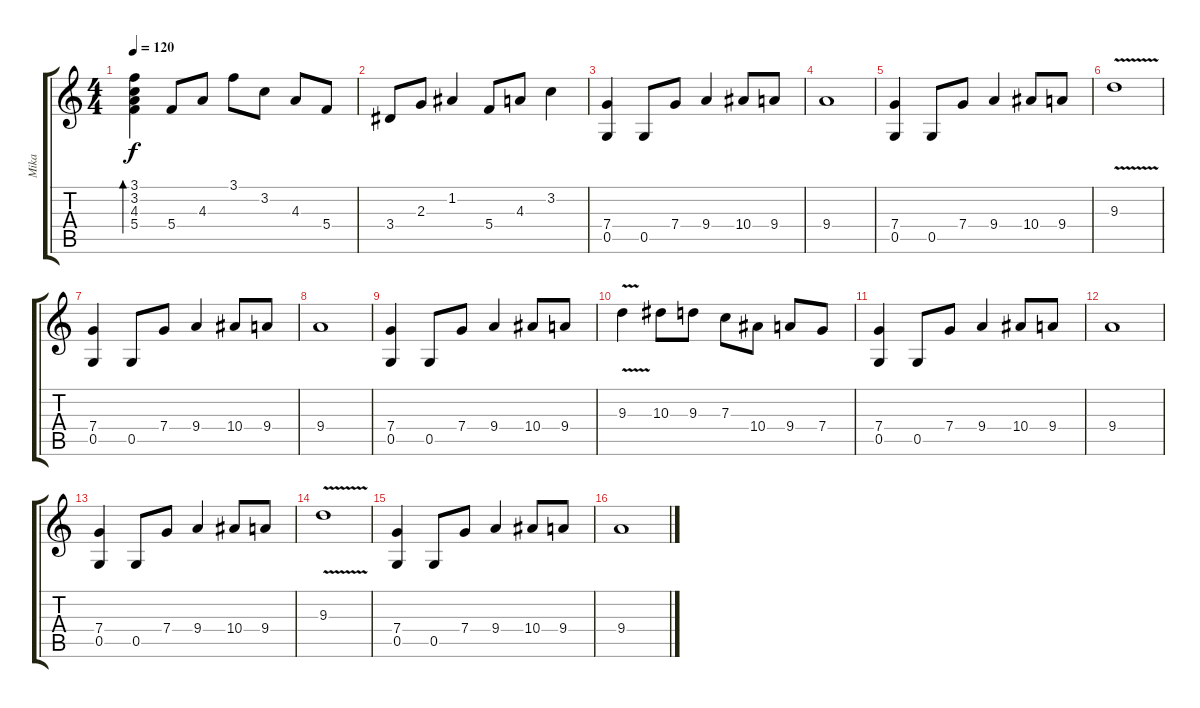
\track ("Mika" "Mika") {instrument electricguitarclean}
\staff {score tabs}
\tuning (D4 A3 F3 C3 G2 D2) {hide}
\ts (4 4)
\tempo 120
\clef g2
\ks c
(3.1 3.2 4.3 5.4).4{bd 480 dy f} 5.4.8 4.3.8 3.1.8 3.2.8 4.3.8 5.4.8 |
3.4.8 2.3.8 1.2.4 5.4.8 4.3.8 3.2.4 |
(7.4 0.5).4{instrument distortionguitar} 0.5.8 7.4.8 9.4.4 10.4.8 9.4.8 |
9.4.1 |
(7.4 0.5).4 0.5.8 7.4.8 9.4.4 10.4.8 9.4.8 |
9.3{v}.1 |
(7.4 0.5).4{instrument distortionguitar} 0.5.8 7.4.8 9.4.4 10.4.8 9.4.8 |
9.4.1 |
(7.4 0.5).4 0.5.8 7.4.8 9.4.4 10.4.8 9.4.8 |
9.3{v}.4 10.3.8 9.3.8 7.3.8 10.4.8 9.4.8 7.4.8 |
(7.4 0.5).4{instrument distortionguitar} 0.5.8 7.4.8 9.4.4 10.4.8 9.4.8 |
9.4.1 |
(7.4 0.5).4 0.5.8 7.4.8 9.4.4 10.4.8 9.4.8 |
9.3{v}.1 |
(7.4 0.5).4{instrument distortionguitar} 0.5.8 7.4.8 9.4.4 10.4.8 9.4.8 |
9.4.1
